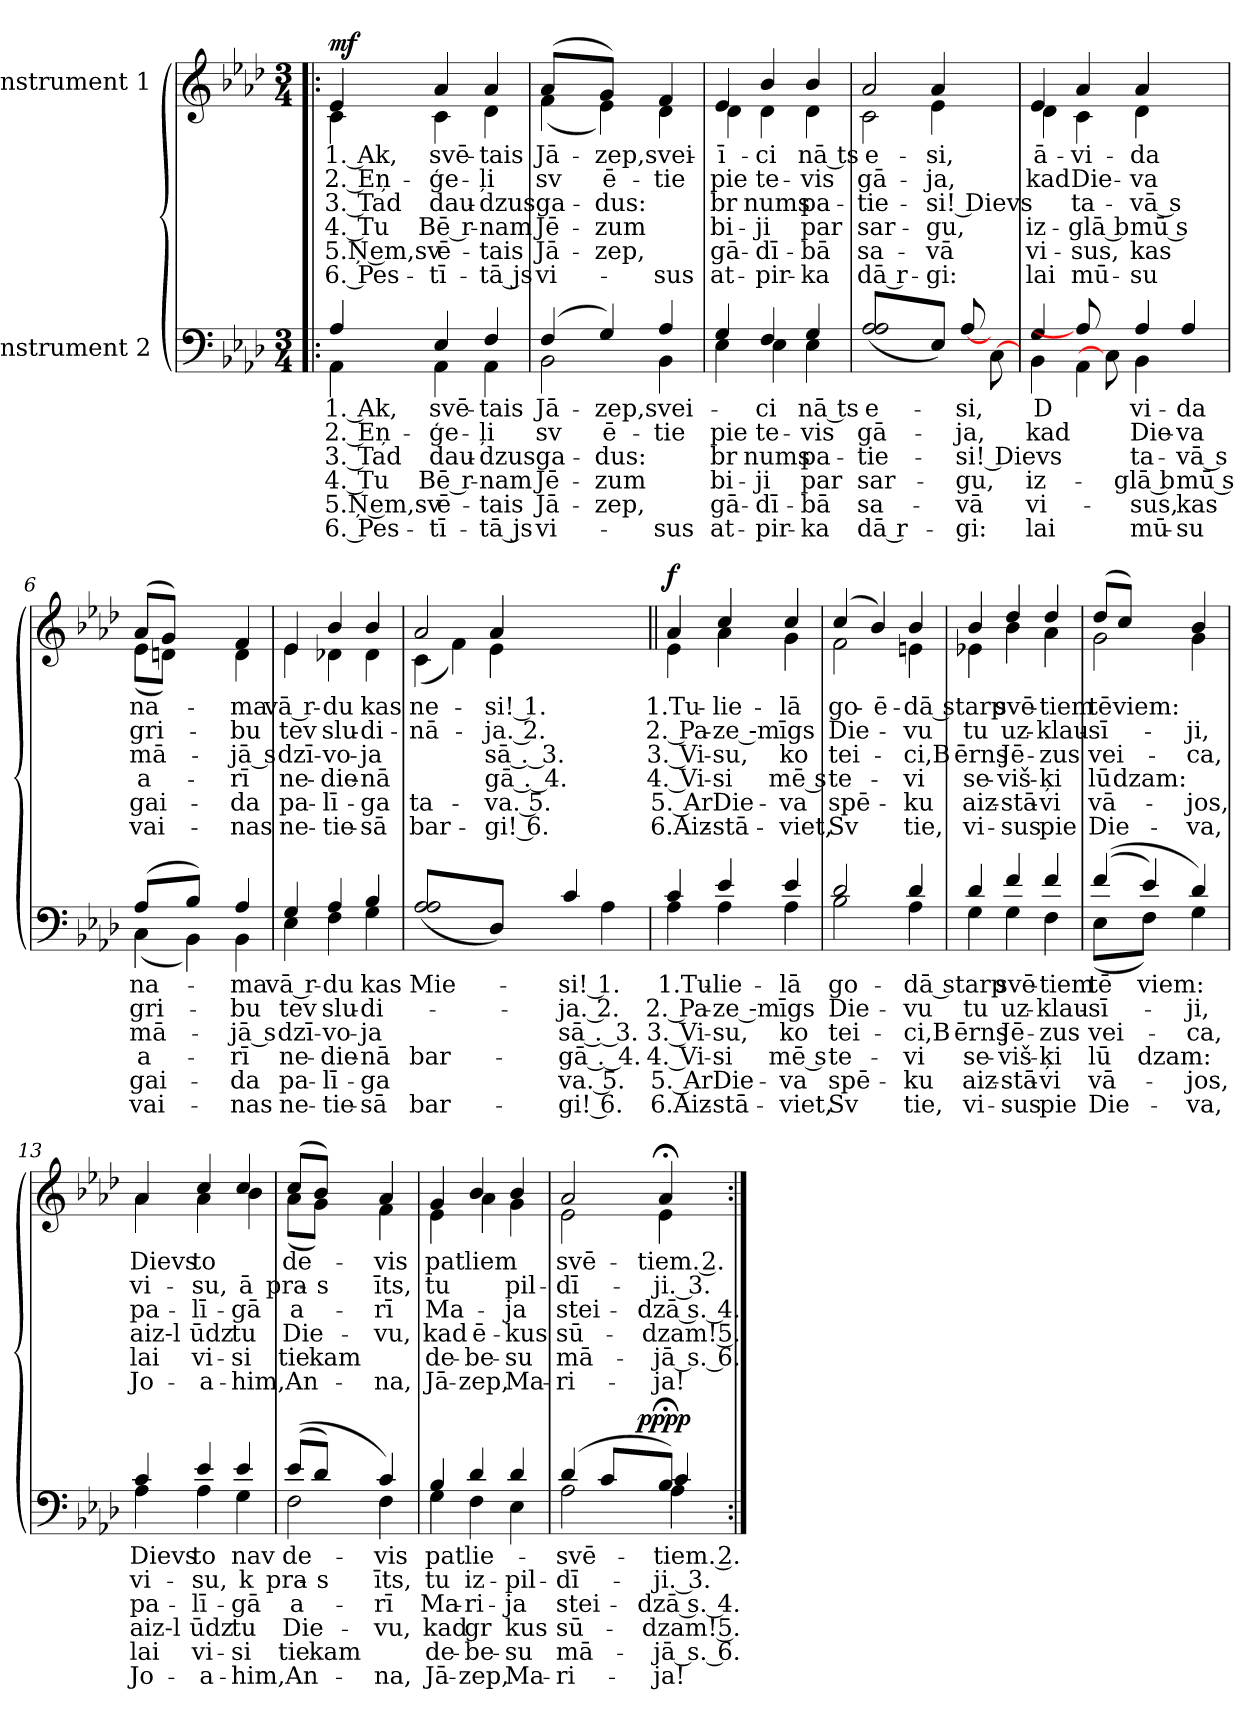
**kern	**text	**text	**text	**text	**text	**text	**dynam	**kern	**text	**text	**text	**text	**text	**text	**dynam
*part2	*part2	*part2	*part2	*part2	*part2	*part2	*part2	*part1	*part1	*part1	*part1	*part1	*part1	*part1	*part1
*staff2	*staff2	*staff2	*staff2	*staff2	*staff2	*staff2	*staff2	*staff1	*staff1	*staff1	*staff1	*staff1	*staff1	*staff1	*staff1
*I"Instrument 2	*	*	*	*	*	*	*	*I"Instrument 1	*	*	*	*	*	*	*
!!LO:PB:g=z
*stria5	*	*	*	*	*	*	*	*stria5	*	*	*	*	*	*	*
*clefF4	*	*	*	*	*	*	*	*clefG2	*	*	*	*	*	*	*
*k[b-e-a-d-]	*	*	*	*	*	*	*	*k[b-e-a-d-]	*	*	*	*	*	*	*
*A-:	*	*	*	*	*	*	*	*A-:	*	*	*	*	*	*	*
*M3/4	*	*	*	*	*	*	*	*M3/4	*	*	*	*	*	*	*
=1!|:	=1!|:	=1!|:	=1!|:	=1!|:	=1!|:	=1!|:	=1!|:	=1!|:	=1!|:	=1!|:	=1!|:	=1!|:	=1!|:	=1!|:	=1!|:
!	!	!	!	!	!	!	!	!LO:TX:a:t=Allegro moderato	!	!	!	!	!	!	!
!	!LO:LY:a:rj	!LO:LY:a:rj	!LO:LY:a:rj	!LO:LY:a:rj	!LO:LY:a:rj	!LO:LY:a:rj	!	!	!LO:LY:b:rj	!LO:LY:b:rj	!LO:LY:b:rj	!LO:LY:b:rj	!LO:LY:b:rj	!LO:LY:b:rj	!LO:DY:a
*^	*	*	*	*	*	*	*	*^	*	*	*	*	*	*	*
4A-/	4AA-\	1. Ak,	2. Eņ-	-3. Tad	4. Tu	5.Ņ em,sv	6. Pes-	.	4e-/	4c\	1. Ak,	2. Eņ-	-3. Tad	4. Tu	5.Ņ em,sv	6. Pes-	mf
!	!	!LO:LY:a:rj	!LO:LY:a:rj	!LO:LY:a:cj	!LO:LY:a:rj	!LO:LY:a	!LO:LY:a:rj	!	!	!	!LO:LY:b:rj	!LO:LY:b:rj	!LO:LY:b:cj	!LO:LY:b:rj	!LO:LY:b	!LO:LY:b:rj	!
4E-/	4AA-\	-svē-	-ģe-	-dau-	-Bē r-	-ē-	-tī-	.	4a-/	4c\	-svē-	-ģe-	-dau-	-Bē r-	-ē-	-tī-	.
!	!	!LO:LY:a:cj	!LO:LY:a:rj	!LO:LY:a:rj	!LO:LY:a:rj	!LO:LY:a:cj	!LO:LY:a:rj	!	!	!	!LO:LY:b:cj	!LO:LY:b:rj	!LO:LY:b:rj	!LO:LY:b:rj	!LO:LY:b:cj	!LO:LY:b:rj	!
4F/	4AA-\	-tais	ļi	dzus	nam	tais	tā js	.	4a-/	4d-\	-tais	ļi	dzus	nam	tais	tā js	.
=2	=2	=2	=2	=2	=2	=2	=2	=2	=2	=2	=2	=2	=2	=2	=2	=2	=2
!	!	!LO:LY:a:cj	!LO:LY:a:cj	!LO:LY:a:cj	!LO:LY:a:cj	!LO:LY:a:cj	!LO:LY:a:cj	!	!	!	!LO:LY:b:cj	!LO:LY:b:cj	!LO:LY:b:cj	!LO:LY:b:cj	!LO:LY:b:cj	!LO:LY:b:cj	!
(>4F/	2BB-\	Jā-	-sv	ga-	-Jē-	-Jā-	-vi-	.	(>8a-/L	(<4f\	Jā-	-sv	ga-	-Jē-	-Jā-	-vi-	.
.	.	.	.	.	.	.	.	.	8ryy	.	.	.	.	.	.	.	.
!	!	!LO:LY:a	!LO:LY:a:rj	!LO:LY:a	!LO:LY:a	!LO:LY:a	!	!	!	!	!LO:LY:b	!LO:LY:b:rj	!LO:LY:b	!LO:LY:b	!LO:LY:b	!	!
4G/)	.	-zep,svei-	-ē-	-dus:	zum	zep,	.	.	8g/J)	4e-\)	-zep,svei-	-ē-	-dus:	zum	zep,	.	.
.	.	.	.	.	.	.	.	.	8ryy	.	.	.	.	.	.	.	.
!	!	!	!LO:LY:a:cj	!	!	!	!LO:LY:a:cj	!	!	!	!	!LO:LY:b:cj	!	!	!	!LO:LY:b:cj	!
4A-/	4BB-\	.	tie	.	.	.	sus	.	4f/	4d-\	.	tie	.	.	.	sus	.
=3	=3	=3	=3	=3	=3	=3	=3	=3	=3	=3	=3	=3	=3	=3	=3	=3	=3
!	!	!	!LO:LY:a:cj	!LO:LY:a:cj	!LO:LY:a:cj	!LO:LY:a:rj	!LO:LY:a:cj	!	!	!	!	!LO:LY:b:cj	!LO:LY:b:cj	!LO:LY:b:cj	!LO:LY:b:rj	!LO:LY:b:cj	!
!	!	!	!	!	!	!	!	!	!	!	!LO:LY:b:rj	!	!	!	!	!	!
4G/	4E-\	.	pie	br	bi-	-gā-	-at-	.	4e-/	4d-\	-ī-	pie	br	bi-	-gā-	-at-	.
!	!	!LO:LY:a:cj	!LO:LY:a:cj	!LO:LY:a:rj	!LO:LY:a:rj	!LO:LY:a:rj	!LO:LY:a:cj	!	!	!	!LO:LY:b:cj	!LO:LY:b:cj	!LO:LY:b:rj	!LO:LY:b:rj	!LO:LY:b:rj	!LO:LY:b:cj	!
4F/	4E-\	-ci	te-	-nums	ji	dī-	-pir-	.	4b-/	4d-\	-ci	te-	-nums	ji	dī-	-pir-	.
!	!	!LO:LY:a:rj	!LO:LY:a:cj	!LO:LY:a:cj	!LO:LY:a:cj	!LO:LY:a:rj	!LO:LY:a:cj	!	!	!	!LO:LY:b:rj	!LO:LY:b:cj	!LO:LY:b:cj	!LO:LY:b:cj	!LO:LY:b:rj	!LO:LY:b:cj	!
4G/	4E-\	-nā ts	vis	pa-	-par	bā	ka	.	4b-/	4d-\	-nā ts	vis	pa-	-par	bā	ka	.
=4	=4	=4	=4	=4	=4	=4	=4	=4	=4	=4	=4	=4	=4	=4	=4	=4	=4
!	!	!LO:LY:a:cj	!LO:LY:a:cj	!LO:LY:a:cj	!LO:LY:a:cj	!LO:LY:a	!LO:LY:a:rj	!	!	!	!LO:LY:b:cj	!LO:LY:b:cj	!LO:LY:b:cj	!LO:LY:b:cj	!LO:LY:b	!LO:LY:b:rj	!
*v	*v	*	*	*	*	*	*	*	*	*	*	*	*	*	*	*	*
(<2A-/ 2A-\	e-	-gā-	-tie-	-sar-	-sa-	-dā r-	.	2a-/	2c\	e-	-gā-	-tie-	-sar-	-sa-	-dā r-	.
!	!	!	!	!	!	!	!	!	!	!LO:LY:b:cj	!LO:LY:b:cj	!LO:LY:b:rj	!LO:LY:b:cj	!LO:LY:b:rj	!LO:LY:b:cj	!
8E-\J)	.	.	.	.	.	.	.	4a-/	4e-\	-si,	ja,	si! Dievs	gu,	vā	gi:	.
!	!LO:LY:a:cj	!LO:LY:a:cj	!LO:LY:a:rj	!LO:LY:a:cj	!LO:LY:a:rj	!LO:LY:a:cj	!	!	!	!	!	!	!	!	!	!
[8A-/	-si,	ja,	si! Dievs	gu,	vā	gi:	.	.	.	.	.	.	.	.	.	.
[8C\	.	.	.	.	.	.	.	8ryy	8ryy	.	.	.	.	.	.	.
=5	=5	=5	=5	=5	=5	=5	=5	=5	=5	=5	=5	=5	=5	=5	=5	=5
!	!LO:LY:a:rj	!LO:LY:a:cj	!	!LO:LY:a:cj	!LO:LY:a:cj	!LO:LY:a:cj	!	!	!	!LO:LY:b:rj	!LO:LY:b:cj	!	!LO:LY:b:cj	!LO:LY:b:cj	!LO:LY:b:cj	!
*^	*	*	*	*	*	*	*	*	*	*	*	*	*	*	*	*
!	!	!	!	!	!	!	!	!	!	!	!LO:LY:b:rj	!	!	!	!	!	!
4G/	4BB-\	D	kad	.	iz-	-vi-	-lai	.	4e-/	4d-\	ā-	kad	.	iz-	-vi-	-lai	.
!	!	!	!	!	!	!	!	!	!	!	!LO:LY:b:cj	!LO:LY:b:cj	!LO:LY:b:cj	!LO:LY:b:rj	!LO:LY:b:cj	!LO:LY:b:rj	!
8A-/]	4AA-\	.	.	.	.	.	.	.	4a-/	4c\	-vi-	-Die-	-ta-	-glā b	sus,	mū-	.
8C\]	.	.	.	.	.	.	.	.	.	.	.	.	.	.	.	.	.
!	!	!LO:LY:a:cj	!LO:LY:a:cj	!LO:LY:a:cj	!LO:LY:a:rj	!LO:LY:a:cj	!LO:LY:a:rj	!	!	!	!LO:LY:b:cj	!LO:LY:b:cj	!LO:LY:b:rj	!LO:LY:b:rj	!LO:LY:b:cj	!LO:LY:b:cj	!
4A-/	4BB-\	vi-	-Die-	-ta-	-glā b	sus,	mū-	.	4a-/	4d-\	-da	va	vā s	mū s	kas	su	.
!	!	!LO:LY:a:cj	!LO:LY:a:cj	!LO:LY:a:rj	!LO:LY:a:rj	!LO:LY:a:cj	!LO:LY:a:cj	!	!	!	!	!	!	!	!	!	!
4A-/	4ryy	-da	va	vā s	mū s	kas	su	.	4ryy	4ryy	.	.	.	.	.	.	.
=6	=6	=6	=6	=6	=6	=6	=6	=6	=6	=6	=6	=6	=6	=6	=6	=6	=6
!	!	!LO:LY:a:cj	!LO:LY:a:cj	!LO:LY:a:rj	!LO:LY:a:cj	!LO:LY:a:cj	!LO:LY:a:cj	!	!	!	!LO:LY:b:cj	!LO:LY:b:cj	!LO:LY:b:rj	!LO:LY:b:cj	!LO:LY:b:cj	!LO:LY:b:cj	!
(>8A-/L	(<4C\	na-	-gri-	-mā-	-a-	-gai-	-vai-	.	(>8a-/L	(<8e-\L	na-	-gri-	-mā-	-a-	-gai-	-vai-	.
8ryy	.	.	.	.	.	.	.	.	8g/J)	8dn\J)	.	.	.	.	.	.	.
8B-/J)	4BB-\)	.	.	.	.	.	.	.	4ryy	4ryy	.	.	.	.	.	.	.
8ryy	.	.	.	.	.	.	.	.	.	.	.	.	.	.	.	.	.
!	!	!LO:LY:a:cj	!LO:LY:a:cj	!LO:LY:a:rj	!LO:LY:a:rj	!LO:LY:a:cj	!LO:LY:a:cj	!	!	!	!LO:LY:b:cj	!LO:LY:b:cj	!LO:LY:b:rj	!LO:LY:b:rj	!LO:LY:b:cj	!LO:LY:b:cj	!
4A-/	4BB-\	-ma	bu	jā s	rī	da	nas	.	4f/	4d\	-ma	bu	jā s	rī	da	nas	.
=7	=7	=7	=7	=7	=7	=7	=7	=7	=7	=7	=7	=7	=7	=7	=7	=7	=7
!	!	!LO:LY:a:rj	!LO:LY:a:cj	!LO:LY:a:rj	!LO:LY:a:cj	!LO:LY:a:cj	!LO:LY:a:cj	!	!	!	!LO:LY:b:rj	!LO:LY:b:cj	!LO:LY:b:rj	!LO:LY:b:cj	!LO:LY:b:cj	!LO:LY:b:cj	!
4G/	4E-\	vā r-	-tev	dzī-	-ne-	-pa-	-ne-	.	4e-/	4e-\	vā r-	-tev	dzī-	-ne-	-pa-	-ne-	.
!	!	!LO:LY:a:cj	!LO:LY:a:cj	!LO:LY:a:cj	!LO:LY:a:cj	!LO:LY:a:rj	!LO:LY:a:cj	!	!	!	!LO:LY:b:cj	!LO:LY:b:cj	!LO:LY:b:cj	!LO:LY:b:cj	!LO:LY:b:rj	!LO:LY:b:cj	!
4A-/	4F\	-du	slu-	-vo-	-die-	-lī-	-tie-	.	4b-/	4d-X\	-du	slu-	-vo-	-die-	-lī-	-tie-	.
!	!	!LO:LY:a:cj	!LO:LY:a:cj	!LO:LY:a:cj	!LO:LY:a:rj	!LO:LY:a:cj	!LO:LY:a:rj	!	!	!	!LO:LY:b:cj	!LO:LY:b:cj	!LO:LY:b:cj	!LO:LY:b:rj	!LO:LY:b:cj	!LO:LY:b:rj	!
4B-/	4G\	-kas	di-	-ja	nā	ga	sā	.	4b-/	4d-\	-kas	di-	-ja	nā	ga	sā	.
=8	=8	=8	=8	=8	=8	=8	=8	=8	=8	=8	=8	=8	=8	=8	=8	=8	=8
!	!	!LO:LY:a:cj	!	!	!LO:LY:a:cj	!	!LO:LY:a:cj	!	!	!	!LO:LY:b:cj	!	!	!LO:LY:b:cj	!	!LO:LY:b:cj	!
!	!	!	!	!	!	!	!	!	!	!	!LO:LY:b	!LO:LY:b:cj	!	!	!LO:LY:b	!	!
*v	*v	*	*	*	*	*	*	*	*	*	*	*	*	*	*	*	*
(<2A-/ 2A-\	Mie-	.	.	-bar-	.	-bar-	.	2a-/	(<4c\	-ne-	-nā-	.	.	-ta-	-bar-	.
.	.	.	.	.	.	.	.	.	4f\)	.	.	.	.	.	.	.
!	!	!	!	!	!	!	!	!	!	!LO:LY:b:cj	!LO:LY:b:cj	!LO:LY:b:rj	!LO:LY:b:rj	!LO:LY:b:cj	!LO:LY:b:rj	!
8D-\J)	.	.	.	.	.	.	.	4a-/	4e-\	-si! 1.	ja. 2.	sā . 3.	gā . 4.	va. 5.	gi! 6.	.
4ryy	.	.	.	.	.	.	.	.	.	.	.	.	.	.	.	.
.	.	.	.	.	.	.	.	2ryy	2ryy	.	.	.	.	.	.	.
!	!LO:LY:a:cj	!LO:LY:a:cj	!LO:LY:a:rj	!LO:LY:a:rj	!LO:LY:a:cj	!LO:LY:a:rj	!	!	!	!	!	!	!	!	!	!
4c/	-si! 1.	ja. 2.	sā . 3.	gā . 4.	va. 5.	gi! 6.	.	.	.	.	.	.	.	.	.	.
4A-\	.	.	.	.	.	.	.	.	.	.	.	.	.	.	.	.
.	.	.	.	.	.	.	.	8ryy	8ryy	.	.	.	.	.	.	.
!!LO:LB:g=z	!!
=9	=9||	=9||	=9||	=9||	=9||	=9||	=9||	=9||	=9||	=9||	=9||	=9||	=9||	=9||	=9||	=9||
!	!LO:LY:a:rj	!LO:LY:a:rj	!LO:LY:a:rj	!LO:LY:a:rj	!LO:LY:a:rj	!LO:LY:a:cj	!	!	!	!LO:LY:b:rj	!LO:LY:b:rj	!LO:LY:b:rj	!LO:LY:b:rj	!LO:LY:b:rj	!LO:LY:b:cj	!LO:DY:a
*^	*	*	*	*	*	*	*	*	*	*	*	*	*	*	*	*
4c/	4A-\	1.Tu-	-2. Pa-	-3. Vi-	-4. Vi-	-5. Ar	6.Aiz-	.	4a-/	4e-\	1.Tu-	-2. Pa-	-3. Vi-	-4. Vi-	-5. Ar	6.Aiz-	f
!	!	!LO:LY:a:rj	!LO:LY:a:rj	!LO:LY:a:cj	!LO:LY:a:rj	!LO:LY:a:cj	!LO:LY:a:rj	!	!	!	!LO:LY:b:rj	!LO:LY:b:rj	!LO:LY:b:cj	!LO:LY:b:rj	!LO:LY:b:cj	!LO:LY:b:rj	!
4e-/	4A-\	-lie-	-ze -m	su,	si	Die-	-stā-	.	4cc/	4a-\	-lie-	-ze -m	su,	si	Die-	-stā-	.
!	!	!LO:LY:a:rj	!LO:LY:a:rj	!LO:LY:a:cj	!LO:LY:a:rj	!LO:LY:a:cj	!LO:LY:a:cj	!	!	!	!LO:LY:b:rj	!LO:LY:b:rj	!LO:LY:b:cj	!LO:LY:b:rj	!LO:LY:b:cj	!LO:LY:b:cj	!
4e-/	4A-\	-lā	īgs	ko	mē s	va	viet,	.	4cc/	4g\	-lā	īgs	ko	mē s	va	viet,	.
=10	=10	=10	=10	=10	=10	=10	=10	=10	=10	=10	=10	=10	=10	=10	=10	=10	=10
!	!	!LO:LY:a:cj	!LO:LY:a:cj	!LO:LY:a:cj	!LO:LY:a:cj	!LO:LY:a:rj	!LO:LY:a:rj	!	!	!	!LO:LY:b:cj	!LO:LY:b:cj	!LO:LY:b:cj	!LO:LY:b:cj	!LO:LY:b:rj	!LO:LY:b:rj	!
2d-/	2B-\	go-	-Die-	-tei-	-te-	-spē-	-Sv	.	(>4cc/	2f\	go-	-Die-	-tei-	-te-	-spē-	-Sv	.
!	!	!	!	!	!	!	!	!	!	!	!LO:LY:b:rj	!	!	!	!	!	!
.	.	.	.	.	.	.	.	.	4b-/)	.	ē-	.	.	.	.	.	.
!	!	!LO:LY:a:rj	!LO:LY:a:cj	!LO:LY:a:cj	!LO:LY:a:cj	!LO:LY:a:cj	!LO:LY:a:cj	!	!	!	!LO:LY:b:rj	!LO:LY:b:cj	!LO:LY:b:cj	!LO:LY:b:cj	!LO:LY:b:cj	!LO:LY:b:cj	!
4d-/	4A-\	dā starp	vu	ci,B	vi	ku	tie,	.	4b-/	4en\	-dā starp	vu	ci,B	vi	ku	tie,	.
=11	=11	=11	=11	=11	=11	=11	=11	=11	=11	=11	=11	=11	=11	=11	=11	=11	=11
!	!	!	!LO:LY:a:rj	!LO:LY:a:rj	!LO:LY:a:rj	!LO:LY:a:cj	!LO:LY:a:rj	!	!	!	!	!LO:LY:b:rj	!LO:LY:b:rj	!LO:LY:b:rj	!LO:LY:b:cj	!LO:LY:b:rj	!
4d-/	4G\	.	tu	ērns	se-	-aiz-	-vi-	.	4b-/	4e-X\	.	tu	ērns	se-	-aiz-	-vi-	.
!	!	!LO:LY:a:rj	!LO:LY:a:cj	!LO:LY:a:rj	!LO:LY:a:cj	!LO:LY:a:rj	!LO:LY:a:cj	!	!	!	!LO:LY:b:rj	!LO:LY:b:cj	!LO:LY:b:rj	!LO:LY:b:cj	!LO:LY:b:rj	!LO:LY:b:cj	!
4f/	4G\	-svē-	-uz-	-Jē-	-viš-	-stā-	-sus	.	4dd-/	4b-\	-svē-	-uz-	-Jē-	-viš-	-stā-	-sus	.
!	!	!LO:LY:a:rj	!LO:LY:a:rj	!LO:LY:a:cj	!LO:LY:a:rj	!LO:LY:a:cj	!LO:LY:a:cj	!	!	!	!LO:LY:b:rj	!LO:LY:b:rj	!LO:LY:b:cj	!LO:LY:b:rj	!LO:LY:b:cj	!LO:LY:b:cj	!
4f/	4F\	tiem	klau-	-zus	ķi	vi	pie	.	4dd-/	4a-\	tiem	klau-	-zus	ķi	vi	pie	.
=12	=12	=12	=12	=12	=12	=12	=12	=12	=12	=12	=12	=12	=12	=12	=12	=12	=12
!	!	!LO:LY:a:rj	!LO:LY:a:rj	!LO:LY:a:cj	!LO:LY:a:rj	!LO:LY:a:rj	!LO:LY:a:cj	!	!	!	!LO:LY:b:rj	!LO:LY:b:rj	!LO:LY:b:cj	!LO:LY:b:rj	!LO:LY:b:rj	!LO:LY:b:cj	!
(>(<4f/	(<8E-\L	tē	sī-	-vei-	-lū	vā-	-Die-	.	(>8dd-/L	2g\	tē	sī-	-vei-	-lū	vā-	-Die-	.
!	!	!	!	!	!	!	!	!	!	!	!LO:LY:b	!	!	!LO:LY:b	!	!	!
.	8ryy	.	.	.	.	.	.	.	8cc/J)	.	-viem:	.	.	dzam:	.	.	.
!	!	!LO:LY:a	!	!	!LO:LY:a	!	!	!	!	!	!	!	!	!	!	!	!
4e-/)	8F\J)	-viem:	.	.	dzam:	.	.	.	4ryy	.	.	.	.	.	.	.	.
.	8ryy	.	.	.	.	.	.	.	.	.	.	.	.	.	.	.	.
!	!	!	!LO:LY:a:rj	!LO:LY:a:cj	!	!LO:LY:a:cj	!LO:LY:a:cj	!	!	!	!	!LO:LY:b:rj	!LO:LY:b:cj	!	!LO:LY:b:cj	!LO:LY:b:cj	!
4d-/)	4G\	.	ji,	ca,	.	jos,	va,	.	4b-/	4g\	.	ji,	ca,	.	jos,	va,	.
=13	=13	=13	=13	=13	=13	=13	=13	=13	=13	=13	=13	=13	=13	=13	=13	=13	=13
!	!	!LO:LY:a:cj	!LO:LY:a:cj	!LO:LY:a:cj	!LO:LY:a:cj	!LO:LY:a:cj	!LO:LY:a:cj	!	!	!	!LO:LY:b:cj	!LO:LY:b:cj	!LO:LY:b:cj	!LO:LY:b:cj	!LO:LY:b:cj	!LO:LY:b:cj	!
4c/	4A-\	Dievs	vi-	-pa-	-aiz-l	lai	Jo-	.	4a-/	4a-\	Dievs	vi-	-pa-	-aiz-l	lai	Jo-	.
!	!	!LO:LY:a:cj	!LO:LY:a:cj	!LO:LY:a:rj	!LO:LY:a:rj	!LO:LY:a:cj	!LO:LY:a:rj	!	!	!	!LO:LY:b:cj	!LO:LY:b:cj	!LO:LY:b:rj	!LO:LY:b:rj	!LO:LY:b:cj	!LO:LY:b:rj	!
4e-/	4A-\	-to	su,	lī-	-ūdz	vi-	-a-	.	4cc/	4a-\	-to	su,	lī-	-ūdz	vi-	-a-	.
!	!	!LO:LY:a:cj	!LO:LY:a:rj	!LO:LY:a:rj	!LO:LY:a:cj	!LO:LY:a:cj	!LO:LY:a	!	!	!	!LO:LY:b:cj	!LO:LY:b:rj	!LO:LY:b:rj	!LO:LY:b:cj	!LO:LY:b:cj	!LO:LY:b	!
!	!	!	!	!	!	!	!	!	!	!	!	!LO:LY:b:rj	!	!	!	!	!
4e-/	4G\	-nav	k	gā	tu	si	him,An-	.	4cc/	4b-\	.	-ā	gā	tu	si	him,An-	.
=14	=14	=14	=14	=14	=14	=14	=14	=14	=14	=14	=14	=14	=14	=14	=14	=14	=14
!	!	!LO:LY:a:cj	!LO:LY:a:cj	!LO:LY:a:cj	!LO:LY:a:cj	!LO:LY:a:cj	!	!	!	!	!LO:LY:b:cj	!LO:LY:b:cj	!LO:LY:b:cj	!LO:LY:b:cj	!LO:LY:b:cj	!	!
(>(<8e-/L	2F\	-de-	-pra-	-a-	-Die-	-tie	.	.	(>8cc/L	(<8a-\L	de-	-pra-	-a-	-Die-	-tie	.	.
!	!	!	!LO:LY:a	!	!	!LO:LY:a	!	!	!	!	!	!LO:LY:b	!	!	!LO:LY:b	!	!
8d-/J)	.	.	s	.	.	kam	.	.	8b-/J)	8g\J)	.	s	.	.	kam	.	.
4ryy	.	.	.	.	.	.	.	.	4ryy	4ryy	.	.	.	.	.	.	.
!	!	!LO:LY:a:rj	!LO:LY:a:rj	!LO:LY:a:rj	!LO:LY:a:cj	!	!LO:LY:a:cj	!	!	!	!LO:LY:b:rj	!LO:LY:b:rj	!LO:LY:b:rj	!LO:LY:b:cj	!	!LO:LY:b:cj	!
4c/)	4F\	vis	īts,	rī	vu,	.	na,	.	4a-/	4f\	vis	īts,	rī	vu,	.	na,	.
=15	=15	=15	=15	=15	=15	=15	=15	=15	=15	=15	=15	=15	=15	=15	=15	=15	=15
!	!	!LO:LY:a:cj	!LO:LY:a:cj	!LO:LY:a:cj	!LO:LY:a:cj	!LO:LY:a:cj	!LO:LY:a:rj	!	!	!	!LO:LY:b:cj	!LO:LY:b:cj	!LO:LY:b:cj	!LO:LY:b:cj	!LO:LY:b:cj	!LO:LY:b:rj	!
4B-/	4G\	pat	tu	Ma-	-kad	de-	-Jā-	.	4g/	4e-\	pat	tu	Ma-	-kad	de-	-Jā-	.
!	!	!LO:LY:a:cj	!LO:LY:a:cj	!LO:LY:a:cj	!LO:LY:a:rj	!LO:LY:a:cj	!LO:LY:a:cj	!	!	!	!LO:LY:b:cj	!LO:LY:b:cj	!LO:LY:b:cj	!LO:LY:b:rj	!LO:LY:b:cj	!LO:LY:b:cj	!
!	!	!	!	!	!	!	!	!	!	!	!LO:LY:b	!	!	!LO:LY:b:rj	!	!	!
4d-/	4F\	-lie-	-iz-	-ri-	-gr	be-	-zep,	.	4b-/	4a-\	liem	.	.	ē-	be-	-zep,	.
!	!	!	!LO:LY:a:cj	!LO:LY:a:cj	!LO:LY:a:cj	!LO:LY:a:cj	!LO:LY:a:cj	!	!	!	!	!LO:LY:b:cj	!LO:LY:b:cj	!LO:LY:b:cj	!LO:LY:b:cj	!LO:LY:b:cj	!
4d-/	4E-\	.	pil-	-ja	kus	su	Ma-	.	4b-/	4g\	.	-pil-	-ja	kus	su	Ma-	.
=16	=16	=16	=16	=16	=16	=16	=16	=16	=16	=16	=16	=16	=16	=16	=16	=16	=16
!	!	!LO:LY:a:cj	!LO:LY:a:cj	!LO:LY:a:cj	!LO:LY:a:rj	!LO:LY:a:cj	!LO:LY:a	!	!	!	!LO:LY:b:cj	!LO:LY:b:cj	!LO:LY:b:cj	!LO:LY:b:rj	!LO:LY:b:cj	!LO:LY:b	!
*^	*^	*	*	*	*	*	*	*	*	*	*	*	*	*	*	*	*
(>4d-/	2A-\	2ryy	4ryy	-svē-	-dī-	-stei-	-sū-	-mā-	-ri-	.	2a-/	2e-\	-svē-	-dī-	-stei-	-sū-	-mā-	-ri-	.
8c/L	.	.	8ryy	.	.	.	.	.	.	.	.	.	.	.	.	.	.	.	.
8ryy	.	.	32ryy	.	.	.	.	.	.	.	.	.	.	.	.	.	.	.	.
!	!	!	!	!	!	!	!	!	!	!LO:DY:a	!	!	!	!	!	!	!	!	!
.	.	.	4ryy	.	.	.	.	.	.	pppp	.	.	.	.	.	.	.	.	.
!	!	!	!	!LO:LY:a:cj	!LO:LY:a:rj	!LO:LY:a:rj	!LO:LY:a:cj	!LO:LY:a:rj	!LO:LY:a:rj	!	!	!	!LO:LY:b:cj	!LO:LY:b:rj	!LO:LY:b:rj	!LO:LY:b:cj	!LO:LY:b:rj	!LO:LY:b:rj	!
8B-;/J)	4A-\	4c/	.	-tiem. 2.	ji. 3.	dzā s. 4.	dzam! 5.	jā s. 6.	ja!	.	4a-;</	4e-\	-tiem. 2.	ji. 3.	dzā s. 4.	dzam! 5.	jā s. 6.	ja!	.
8ryy	.	.	.	.	.	.	.	.	.	.	.	.	.	.	.	.	.	.	.
.	.	.	16.ryy	.	.	.	.	.	.	.	.	.	.	.	.	.	.	.	.
*v	*v	*v	*v	*	*	*	*	*	*	*	*	*	*	*	*	*	*	*	*
*	*	*	*	*	*	*	*	*v	*v	*	*	*	*	*	*	*
=:|!	=:|!	=:|!	=:|!	=:|!	=:|!	=:|!	=:|!	=:|!	=:|!	=:|!	=:|!	=:|!	=:|!	=:|!	=:|!
*-	*-	*-	*-	*-	*-	*-	*-	*-	*-	*-	*-	*-	*-	*-	*-
